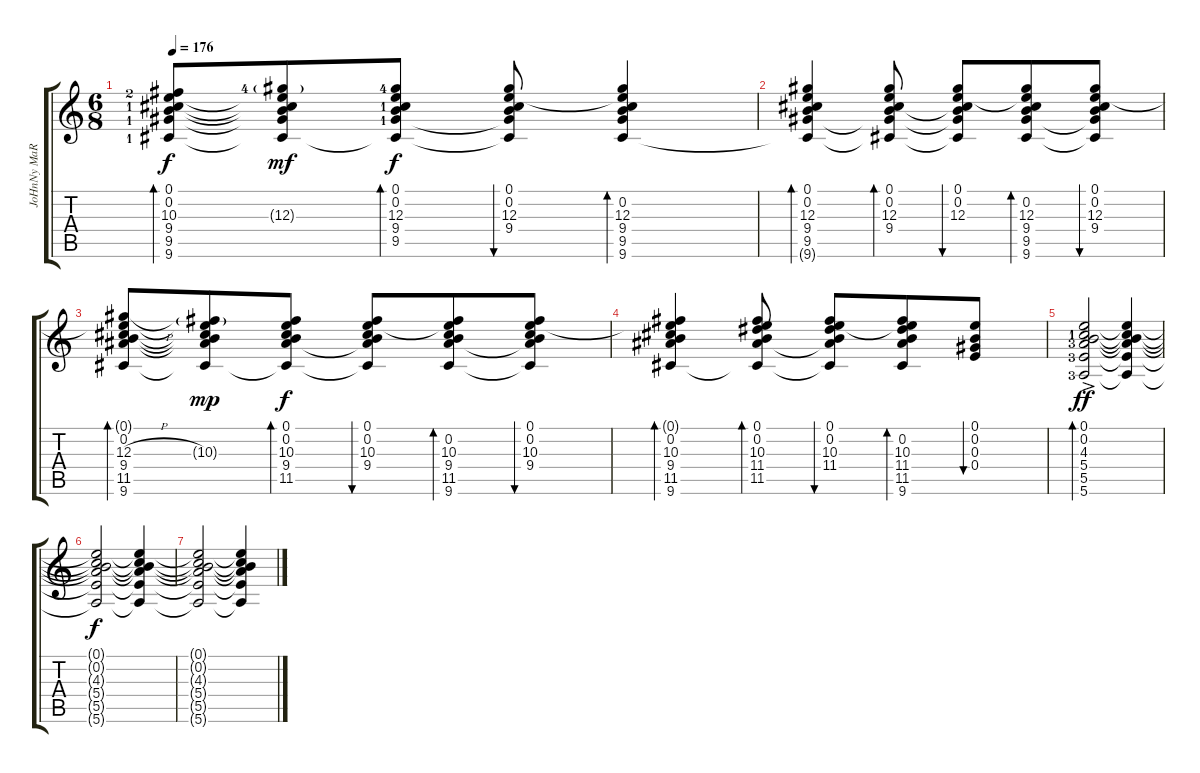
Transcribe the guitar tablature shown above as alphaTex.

\track ("JoHnNy MaRr" "JoHnNy MaR") {instrument acousticguitarsteel}
\staff {score tabs}
\tuning (E4 B3 Ab3 E3 B2 E2) {hide}
\ts (6 8)
\tempo 176
\clef g2
\ks c
(0.1{t} 0.2 10.3{lf 3} 9.4{lf 2} 9.5{lf 2} 9.6{lf 2}).8{bd 60 dy f volume 15} (0.1{t} 0.2{t} 12.3{g lf 5} 9.4{t} 9.5{t} 9.6{t}).8{dy mf volume 14} (0.1 0.2 12.3{lf 5} 9.4{lf 2} 9.5{lf 2} 9.6{t}).8{bd 60 dy f} (0.1 0.2 12.3 9.4 9.5{t} 9.6{t}).8{bu 60} (0.1{t} 0.2 12.3 9.4 9.5 9.6).4{bd 60} |
(0.1 0.2 12.3 9.4 9.5 9.6{t}).4{bd 60} (0.1 0.2 12.3 9.4 9.5{t} 9.6{t}).8{bd 60} (0.1 0.2 12.3 9.4{t} 9.5{t} 9.6{t}).8{bu 60} (0.1{t} 0.2 12.3 9.4 9.5 9.6).8{bd 60 volume 12} (0.1 0.2 12.3 9.4 9.5{t} 9.6{t}).8{bu 60} |
(0.1{t} 0.2 12.3{h} 9.4 11.5 9.6).8{bd 120 volume 15} (0.1{t} 0.2{t} 10.3{g} 9.4{t} 11.5{t} 9.6{t}).8{dy mp volume 14} (0.1 0.2 10.3 9.4 11.5 9.6{t}).8{bd 60 dy f} (0.1 0.2 10.3 9.4 11.5{t} 9.6{t}).8{bu 60} (0.1{t} 0.2 10.3 9.4 11.5 9.6).8{bd 60} (0.1 0.2 10.3 9.4 11.5{t} 9.6{t}).8{bu 60} |
(0.1{t} 0.2 10.3 9.4 11.5 9.6).4{bd 60} (0.1 0.2 10.3 11.4 11.5 9.6{t}).8{bd 60} (0.1 0.2 10.3 11.4 11.5{t} 9.6{t}).8{bu 60} (0.1{t} 0.2 10.3 11.4 11.5 9.6).8{bd 60} (0.1 0.2 0.3 0.4).8{bu 60} |
(0.1{ac} 0.2 4.3{lf 2} 5.4{lf 4} 5.5{lf 4} 5.6{lf 4}).2{bd 120 dy ff volume 0} (0.1{t} 0.2{t} 4.3{t} 5.4{t} 5.5{t} 5.6{t}).4 |
(0.1{t} 0.2{t} 4.3{t} 5.4{t} 5.5{t} 5.6{t}).2{dy f} (0.1{t} 0.2{t} 4.3{t} 5.4{t} 5.5{t} 5.6{t}).4 |
(0.1{t} 0.2{t} 4.3{t} 5.4{t} 5.5{t} 5.6{t}).2 (0.1{t} 0.2{t} 4.3{t} 5.4{t} 5.5{t} 5.6{t}).4
